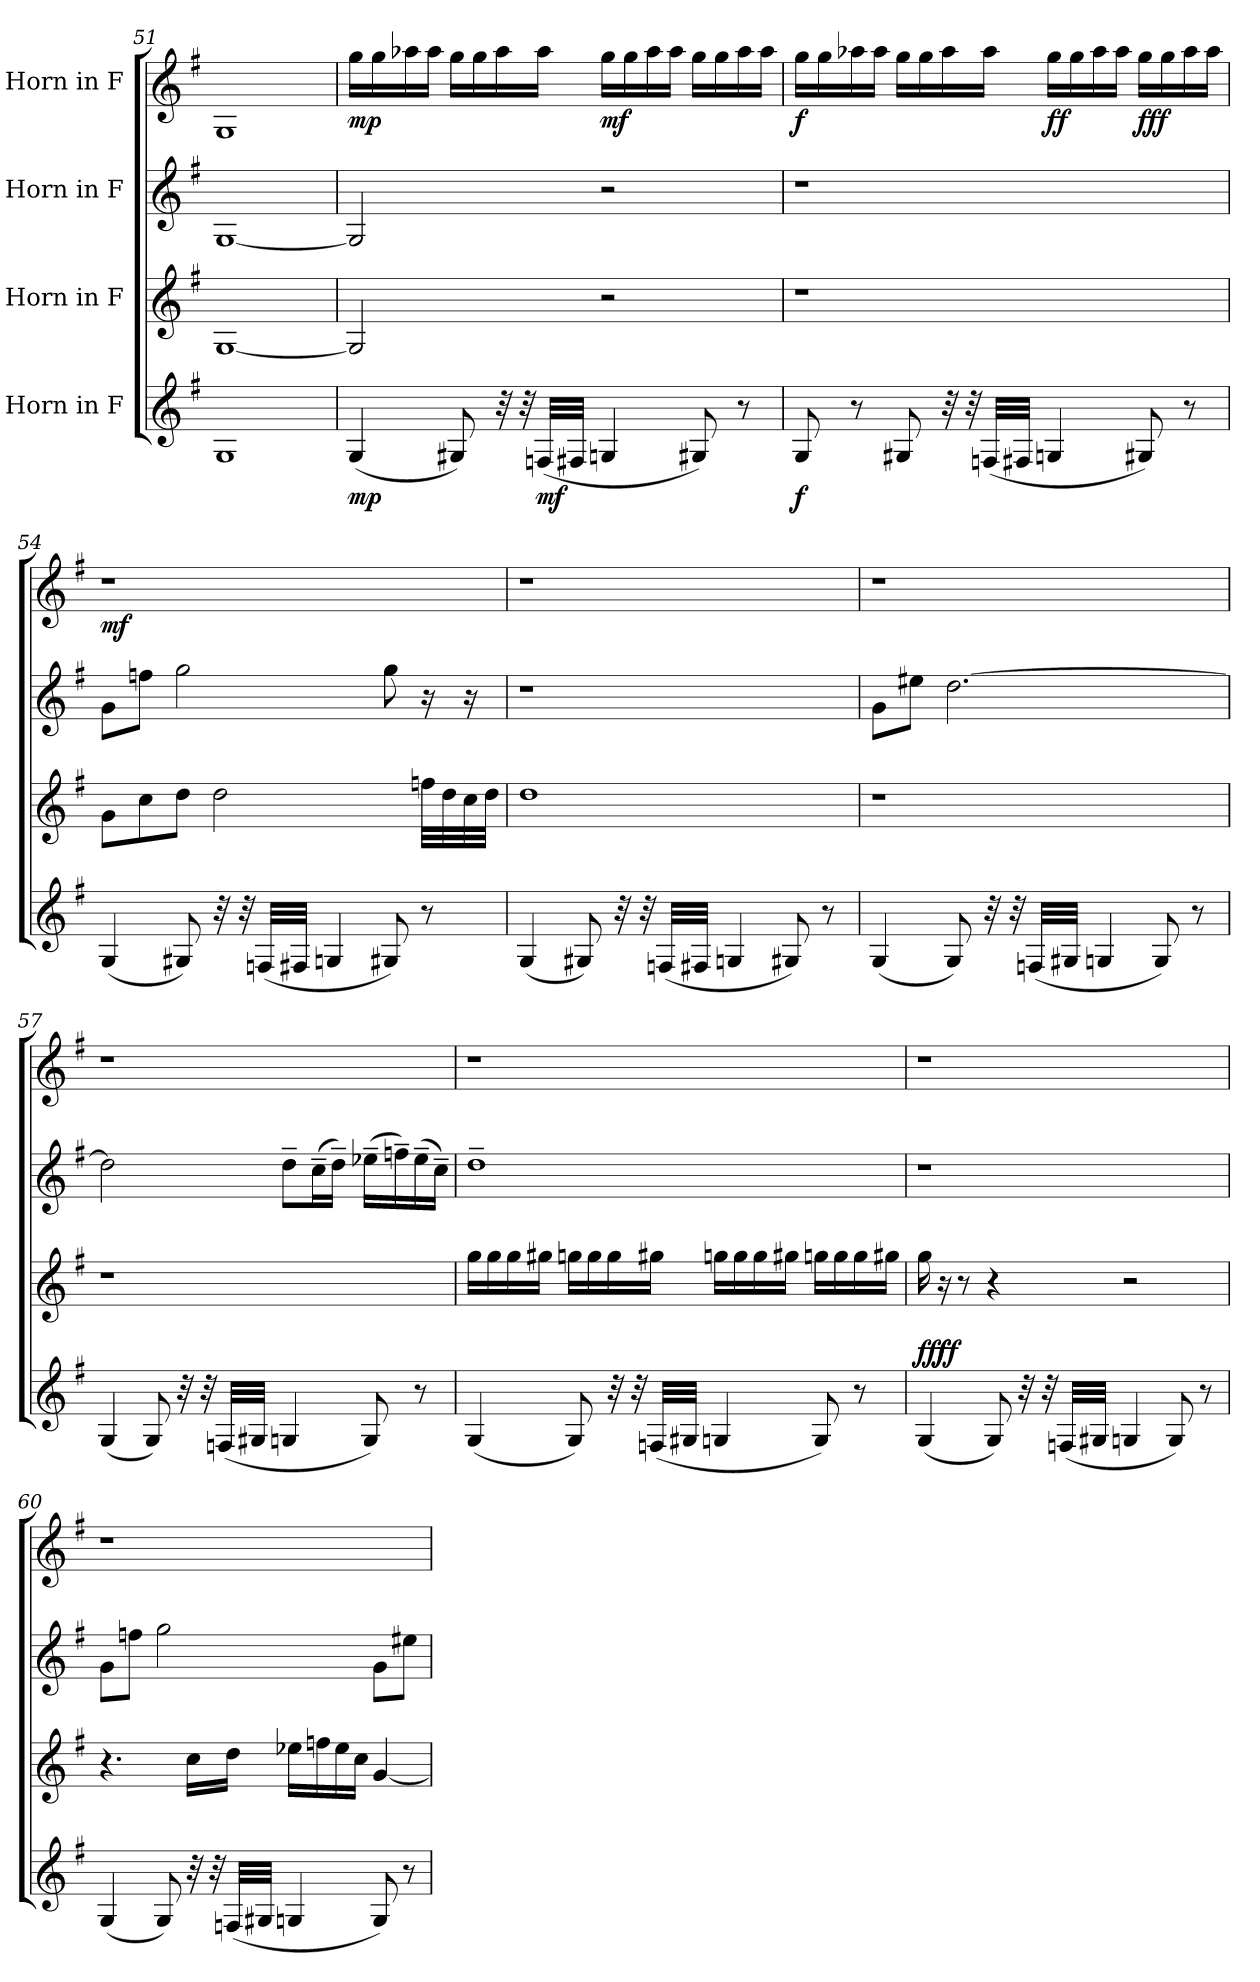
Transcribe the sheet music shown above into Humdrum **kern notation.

**kern	**dynam	**kern	**dynam	**kern	**kern	**dynam
*part4	*part4	*part3	*part3	*part2	*part1	*part1
*staff4	*staff4	*staff3	*staff3	*staff2	*staff1	*staff1
*I"Horn in F	*	*I"Horn in F	*	*I"Horn in F	*I"Horn in F	*
*clefG2	*	*clefG2	*	*clefG2	*clefG2	*
*ITrd4c7	*	*ITrd4c7	*	*ITrd4c7	*ITrd4c7	*
*k[]	*	*k[]	*	*k[]	*k[]	*
=51	=51	=51	=51	=51	=51	=51
1C	.	[1C	.	[1C	1C	.
=52	=52	=52	=52	=52	=52	=52
*	*	*	*	*	*MM107	*
!	!LO:DY:b	!	!	!	!	!LO:DY:b
(4C/	mp	2C/]	.	2C/]	16cc\LL	mp
.	.	.	.	.	16cc\	.
.	.	.	.	.	16dd-X\	.
.	.	.	.	.	16dd-\JJ	.
8C#X/)	.	.	.	.	16cc\LL	.
.	.	.	.	.	16cc\	.
32r	.	.	.	.	16dd-\	.
32r	.	.	.	.	.	.
!	!LO:DY:b	!	!	!	!	!
(32BB-X/LLL	mf	.	.	.	16dd-\JJ	.
32BBn/JJJ	.	.	.	.	.	.
!	!	!	!	!	!	!LO:DY:b
4Cn/	.	2r	.	2r	16cc\LL	mf
.	.	.	.	.	16cc\	.
.	.	.	.	.	16dd-\	.
.	.	.	.	.	16dd-\JJ	.
8C#X/)	.	.	.	.	16cc\LL	.
.	.	.	.	.	16cc\	.
8r	.	.	.	.	16dd-\	.
.	.	.	.	.	16dd-\JJ	.
!!LO:PB:g=z
=53	=53	=53	=53	=53	=53	=53
!	!LO:DY:b	!	!	!	!	!LO:DY:b
8C/	f	1r	.	1r	16cc\LL	f
.	.	.	.	.	16cc\	.
8r	.	.	.	.	16dd-X\	.
.	.	.	.	.	16dd-\JJ	.
8C#X/	.	.	.	.	16cc\LL	.
.	.	.	.	.	16cc\	.
32r	.	.	.	.	16dd-\	.
32r	.	.	.	.	.	.
(32BB-X/LLL	.	.	.	.	16dd-\JJ	.
32BBn/JJJ	.	.	.	.	.	.
!	!	!	!	!	!	!LO:DY:b
4Cn/	.	.	.	.	16cc\LL	ff
.	.	.	.	.	16cc\	.
.	.	.	.	.	16dd-\	.
.	.	.	.	.	16dd-\JJ	.
!	!	!	!	!	!	!LO:DY:b
8C#X/)	.	.	.	.	16cc\LL	fff
.	.	.	.	.	16cc\	.
8r	.	.	.	.	16dd-\	.
.	.	.	.	.	16dd-\JJ	.
=54	=54	=54	=54	=54	=54	=54
!	!	!	!	!	!	!LO:DY:b
(4C/	.	8c\L	.	8c\L	1r	mf
.	.	8f\	.	8b-X\J	.	.
8C#X/)	.	8g\J	.	2cc\	.	.
32r	.	2g\	.	.	.	.
32r	.	.	.	.	.	.
(32BB-X/LLL	.	.	.	.	.	.
32BBn/JJJ	.	.	.	.	.	.
4Cn/	.	.	.	.	.	.
8C#X/)	.	.	.	8cc\	.	.
8r	.	32b-X\LLL	.	16r	.	.
.	.	32g\	.	.	.	.
.	.	32f\	.	16r	.	.
.	.	32g\JJJ	.	.	.	.
!!LO:LB:g=z
=55	=55	=55	=55	=55	=55	=55
(4C/	.	1g	.	1r	1r	.
8C#X/)	.	.	.	.	.	.
32r	.	.	.	.	.	.
32r	.	.	.	.	.	.
(32BB-X/LLL	.	.	.	.	.	.
32BBn/JJJ	.	.	.	.	.	.
4Cn/	.	.	.	.	.	.
8C#X/)	.	.	.	.	.	.
8r	.	.	.	.	.	.
=56	=56	=56	=56	=56	=56	=56
(4C/	.	1r	.	8c\L	1r	.
.	.	.	.	8a#X\J	.	.
8C/)	.	.	.	[2.g\	.	.
32r	.	.	.	.	.	.
32r	.	.	.	.	.	.
(32BB-X/LLL	.	.	.	.	.	.
32C#X/JJJ	.	.	.	.	.	.
4Cn/	.	.	.	.	.	.
8C/)	.	.	.	.	.	.
8r	.	.	.	.	.	.
!!LO:LB:g=z
=57	=57	=57	=57	=57	=57	=57
(4C/	.	1r	.	2g\]	1r	.
8C/)	.	.	.	.	.	.
32r	.	.	.	.	.	.
32r	.	.	.	.	.	.
(32BB-X/LLL	.	.	.	.	.	.
32C#X/JJJ	.	.	.	.	.	.
4Cn/	.	.	.	8g~\L	.	.
.	.	.	.	(16f~\L	.	.
.	.	.	.	16g~\JJ)	.	.
8C/)	.	.	.	(16a-X~\LL	.	.
.	.	.	.	16b-X~\)	.	.
8r	.	.	.	(16a-~\	.	.
.	.	.	.	16f~\JJ)	.	.
=58	=58	=58	=58	=58	=58	=58
(4C/	.	16cc\LL	.	1g~	1r	.
.	.	16cc\	.	.	.	.
.	.	16cc\	.	.	.	.
.	.	16cc#X\JJ	.	.	.	.
8C/)	.	16ccn\LL	.	.	.	.
.	.	16cc\	.	.	.	.
32r	.	16cc\	.	.	.	.
32r	.	.	.	.	.	.
(32BB-X/LLL	.	16cc#X\JJ	.	.	.	.
32C#X/JJJ	.	.	.	.	.	.
4Cn/	.	16ccn\LL	.	.	.	.
.	.	16cc\	.	.	.	.
.	.	16cc\	.	.	.	.
.	.	16cc#X\JJ	.	.	.	.
8C/)	.	16ccn\LL	.	.	.	.
.	.	16cc\	.	.	.	.
8r	.	16cc\	.	.	.	.
.	.	16cc#X\JJ	.	.	.	.
!!LO:PB:g=z
=59	=59	=59	=59	=59	=59	=59
!	!	!	!LO:DY:b	!	!	!
(4C/	.	16cc\	fff	1r	1r	.
!	!	!	!LO:DY:b	!	!	!
.	.	16r	ff	.	.	.
.	.	8r	.	.	.	.
8C/)	.	4r	.	.	.	.
32r	.	.	.	.	.	.
32r	.	.	.	.	.	.
(32BB-X/LLL	.	.	.	.	.	.
32C#X/JJJ	.	.	.	.	.	.
4Cn/	.	2r	.	.	.	.
8C/)	.	.	.	.	.	.
8r	.	.	.	.	.	.
=60	=60	=60	=60	=60	=60	=60
(4C/	.	4.r	.	8c\L	1r	.
.	.	.	.	8b-X\J	.	.
8C/)	.	.	.	2cc\	.	.
32r	.	16f\LL	.	.	.	.
32r	.	.	.	.	.	.
(32BB-X/LLL	.	16g\JJ	.	.	.	.
32C#X/JJJ	.	.	.	.	.	.
4Cn/	.	16a-X\LL	.	.	.	.
.	.	16b-X\	.	.	.	.
.	.	16a-\	.	.	.	.
.	.	16f\JJ	.	.	.	.
8C/)	.	[4c/	.	8c\L	.	.
8r	.	.	.	8a#X\J	.	.
=	=	=	=	=	=	=
*-	*-	*-	*-	*-	*-	*-
